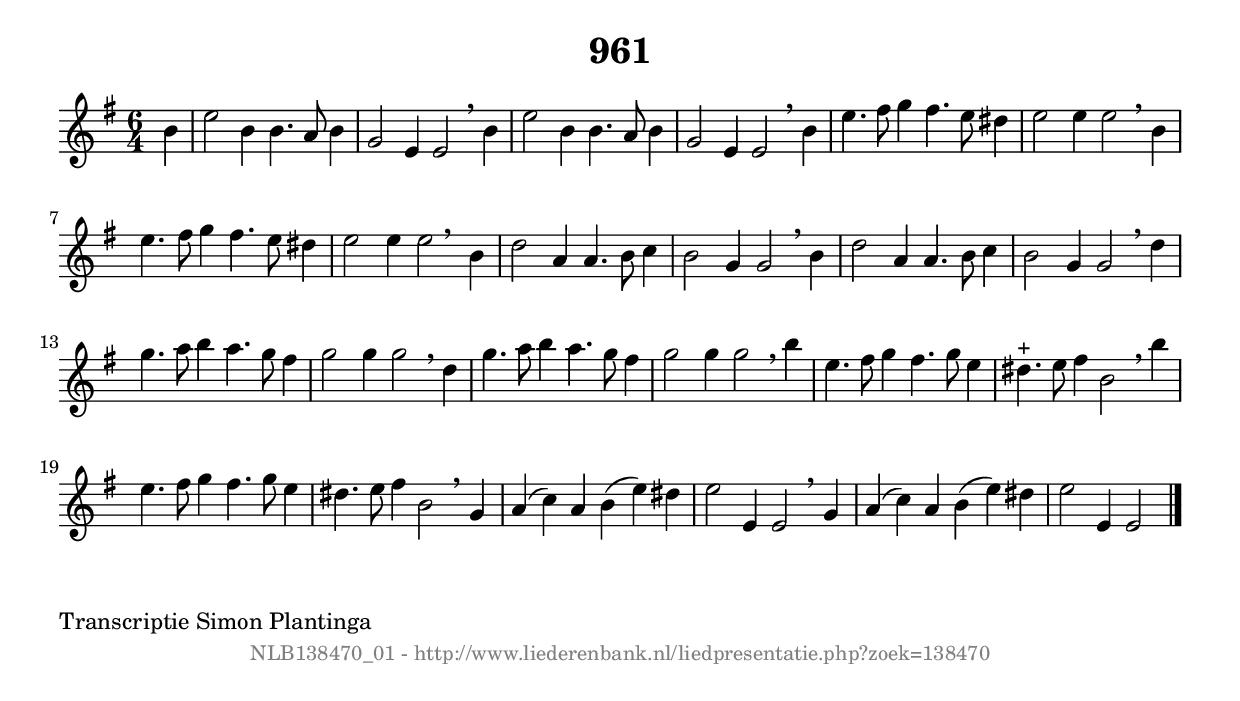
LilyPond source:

%
% produced by wce2krn 1.64 (7 June 2014)
%
\version"2.16"
#(append! paper-alist '(("long" . (cons (* 210 mm) (* 2000 mm)))))
#(set-default-paper-size "long")
sb = {\breathe}
mBreak = {\breathe }
bBreak = {\breathe }
x = {\once\override NoteHead #'style = #'cross }
gl=\glissando
itime={\override Staff.TimeSignature #'stencil = ##f }
ficta = {\once\set suggestAccidentals = ##t}
fine = {\once\override Score.RehearsalMark #'self-alignment-X = #1 \mark \markup {\italic{Fine}}}
dc = {\once\override Score.RehearsalMark #'self-alignment-X = #1 \mark \markup {\italic{D.C.}}}
dcf = {\once\override Score.RehearsalMark #'self-alignment-X = #1 \mark \markup {\italic{D.C. al Fine}}}
dcc = {\once\override Score.RehearsalMark #'self-alignment-X = #1 \mark \markup {\italic{D.C. al Coda}}}
ds = {\once\override Score.RehearsalMark #'self-alignment-X = #1 \mark \markup {\italic{D.S.}}}
dsf = {\once\override Score.RehearsalMark #'self-alignment-X = #1 \mark \markup {\italic{D.S. al Fine}}}
dsc = {\once\override Score.RehearsalMark #'self-alignment-X = #1 \mark \markup {\italic{D.S. al Coda}}}
pv = {\set Score.repeatCommands = #'((volta "1"))}
sv = {\set Score.repeatCommands = #'((volta "2"))}
tv = {\set Score.repeatCommands = #'((volta "3"))}
qv = {\set Score.repeatCommands = #'((volta "4"))}
xv = {\set Score.repeatCommands = #'((volta #f))}
\header{ tagline = ""
title = "961"
}
\score {{
\key e \minor
\relative g'
{
\set melismaBusyProperties = #'()
\partial 32*8
\time 6/4
\tempo 4=120
\override Score.MetronomeMark #'transparent = ##t
\override Score.RehearsalMark #'break-visibility = #(vector #t #t #f)
b4 | e2 b4 b4. a8 b4 | g2 e4 e2 \sb b'4 | e2 b4 b4. a8 b4 | g2 e4 e2 \mBreak
b'4 | e4. fis8 g4 fis4. e8 dis4 | e2 e4 e2 \sb b4 | e4. fis8 g4 fis4. e8 dis4 | e2 e4 e2 \bar ":|:" \bBreak
b4 | d2 a4 a4. b8 c4 | b2 g4 g2 \sb b4 | d2 a4 a4. b8 c4 | b2 g4 g2 \mBreak
d'4 | g4. a8 b4 a4. g8 fis4 | g2 g4 g2 \sb d4 | g4. a8 b4 a4. g8 fis4 | g2 g4 g2 \mBreak
b4 | e,4. fis8 g4 fis4. g8 e4 | dis4.^"+" e8 fis4 b,2 \sb b'4 | e,4. fis8 g4 fis4. g8 e4 | dis4. e8 fis4 b,2 \mBreak
g4 | a4( c4) a4 b4( e4) dis4 | e2 e,4 e2 \sb g4 | a4( c4) a4 b4( e4) dis4 | e2 e,4 e2 \bar "|."
 }}
 \midi { }
 \layout {
            indent = 0.0\cm
}
}
\markup { \wordwrap-string #" 
Transcriptie Simon Plantinga
"}
\markup { \vspace #0 } \markup { \with-color #grey \fill-line { \center-column { \smaller "NLB138470_01 - http://www.liederenbank.nl/liedpresentatie.php?zoek=138470" } } }
